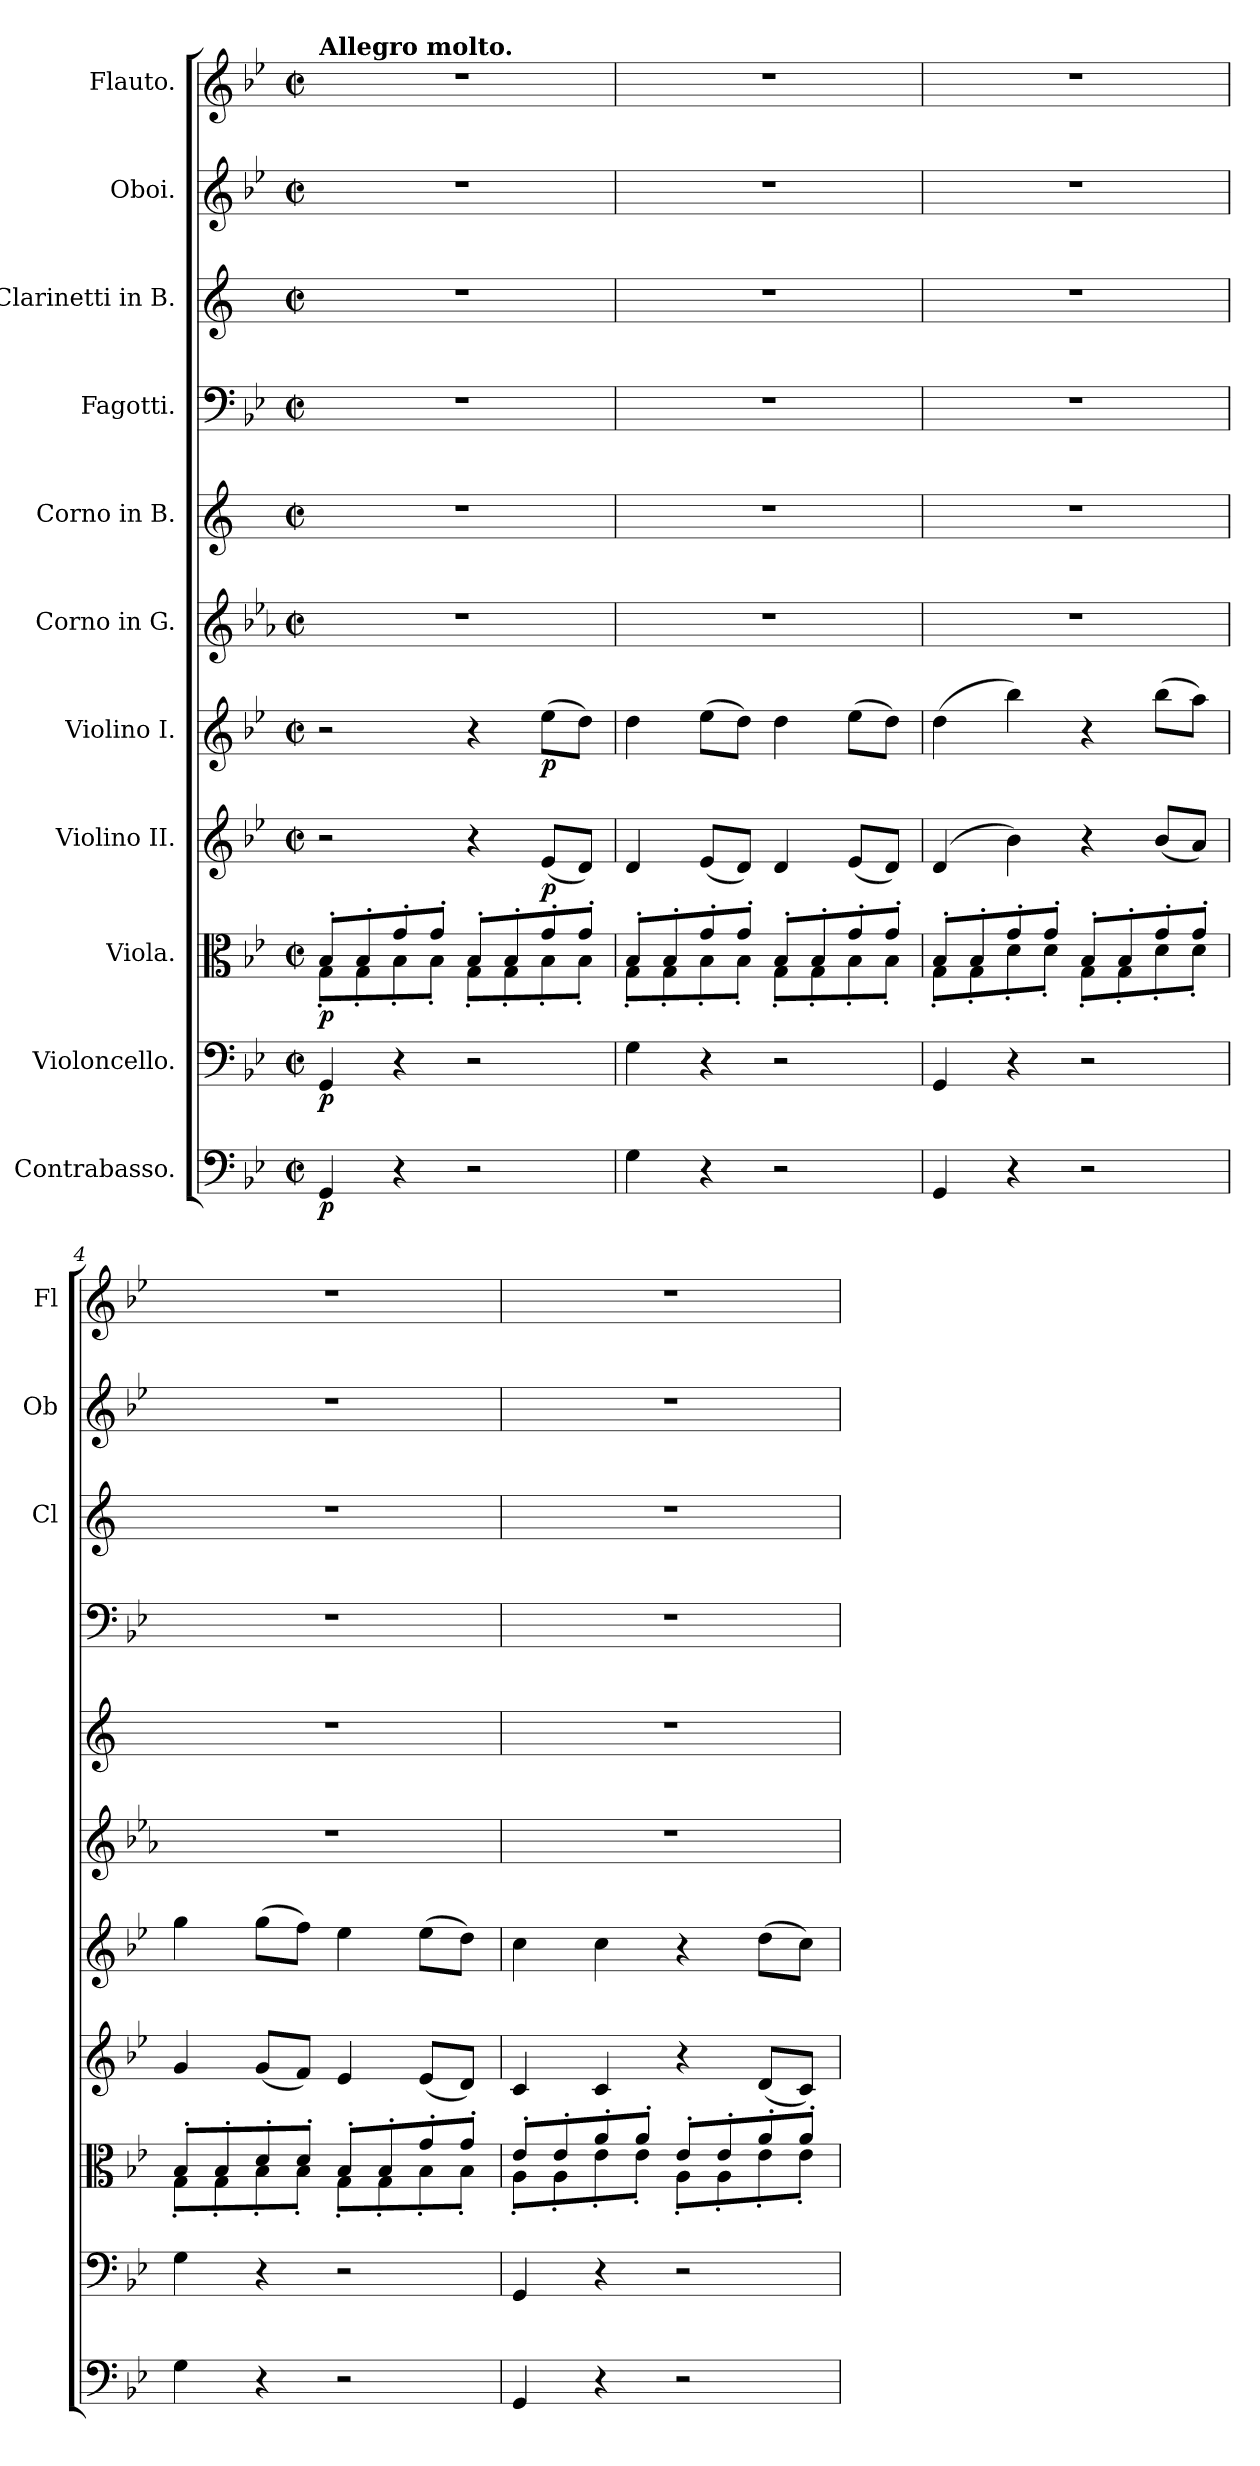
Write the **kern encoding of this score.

**kern	**dynam	**kern	**dynam	**kern	**dynam	**kern	**dynam	**kern	**dynam	**kern	**kern	**kern	**kern	**kern	**kern
*part11	*part11	*part10	*part10	*part9	*part9	*part8	*part8	*part7	*part7	*part6	*part5	*part4	*part3	*part2	*part1
*staff11	*staff11	*staff10	*staff10	*staff9	*staff9	*staff8	*staff8	*staff7	*staff7	*staff6	*staff5	*staff4	*staff3	*staff2	*staff1
*I"Contrabasso.	*	*I"Violoncello.	*	*I"Viola.	*	*I"Violino II.	*	*I"Violino I.	*	*I"Corno in G.	*I"Corno in B.	*I"Fagotti.	*I"Clarinetti in B.	*I"Oboi.	*I"Flauto.
*	*	*	*	*	*	*	*	*	*	*	*	*	*I'Cl	*I'Ob	*I'Fl
*clefF4	*	*clefF4	*	*clefC3	*	*clefG2	*	*clefG2	*	*clefG2	*clefG2	*clefF4	*clefG2	*clefG2	*clefG2
*ITrd7c12	*	*	*	*	*	*	*	*	*	*ITrd3c5	*ITrd1c2	*	*ITrd1c2	*	*
*k[b-e-]	*	*k[b-e-]	*	*k[b-e-]	*	*k[b-e-]	*	*k[b-e-]	*	*k[b-e-]	*k[b-e-]	*k[b-e-]	*k[b-e-]	*k[b-e-]	*k[b-e-]
*M2/2	*	*M2/2	*	*M2/2	*	*M2/2	*	*M2/2	*	*M2/2	*M2/2	*M2/2	*M2/2	*M2/2	*M2/2
*met(c|)	*	*met(c|)	*	*met(c|)	*	*met(c|)	*	*met(c|)	*	*met(c|)	*met(c|)	*met(c|)	*met(c|)	*met(c|)	*met(c|)
=1	=1	=1	=1	=1	=1	=1	=1	=1	=1	=1	=1	=1	=1	=1	=1
*	*	*	*	*^	*	*	*	*	*	*	*	*	*	*	*
!	!	!	!	!	!	!	!	!	!	!	!	!	!	!	!	!LO:TX:a:B:t=Allegro molto.
!	!LO:DY:b	!	!LO:DY:b	!	!	!LO:DY:b	!	!	!	!	!	!	!	!	!	!
4GGG/	p	4GG/	p	8B-'/L	8G'\L	p	2r	.	2r	.	1r	1r	1r	1r	1r	1r
.	.	.	.	8B-'/	8G'\	.	.	.	.	.	.	.	.	.	.	.
4r	.	4r	.	8g'/	8B-'\	.	.	.	.	.	.	.	.	.	.	.
.	.	.	.	8g'/J	8B-'\J	.	.	.	.	.	.	.	.	.	.	.
2r	.	2r	.	8B-'/L	8G'\L	.	4r	.	4r	.	.	.	.	.	.	.
.	.	.	.	8B-'/	8G'\	.	.	.	.	.	.	.	.	.	.	.
!	!	!	!	!	!	!	!	!LO:DY:b	!	!LO:DY:b	!	!	!	!	!	!
.	.	.	.	8g'/	8B-'\	.	(<8e-/L	p	(>8ee-\L	p	.	.	.	.	.	.
.	.	.	.	8g'/J	8B-'\J	.	8d/J)	.	8dd\J)	.	.	.	.	.	.	.
=2	=2	=2	=2	=2	=2	=2	=2	=2	=2	=2	=2	=2	=2	=2	=2	=2
4GG\	.	4G\	.	8B-'/L	8G'\L	.	4d/	.	4dd\	.	1r	1r	1r	1r	1r	1r
.	.	.	.	8B-'/	8G'\	.	.	.	.	.	.	.	.	.	.	.
4r	.	4r	.	8g'/	8B-'\	.	(<8e-/L	.	(>8ee-\L	.	.	.	.	.	.	.
.	.	.	.	8g'/J	8B-'\J	.	8d/J)	.	8dd\J)	.	.	.	.	.	.	.
2r	.	2r	.	8B-'/L	8G'\L	.	4d/	.	4dd\	.	.	.	.	.	.	.
.	.	.	.	8B-'/	8G'\	.	.	.	.	.	.	.	.	.	.	.
.	.	.	.	8g'/	8B-'\	.	(<8e-/L	.	(>8ee-\L	.	.	.	.	.	.	.
.	.	.	.	8g'/J	8B-'\J	.	8d/J)	.	8dd\J)	.	.	.	.	.	.	.
=3	=3	=3	=3	=3	=3	=3	=3	=3	=3	=3	=3	=3	=3	=3	=3	=3
4GGG/	.	4GG/	.	8B-'/L	8G'\L	.	(<4d/	.	(>4dd\	.	1r	1r	1r	1r	1r	1r
.	.	.	.	8B-'/	8G'\	.	.	.	.	.	.	.	.	.	.	.
4r	.	4r	.	8g'/	8d'\	.	4b-\)	.	4bb-\)	.	.	.	.	.	.	.
.	.	.	.	8g'/J	8d'\J	.	.	.	.	.	.	.	.	.	.	.
2r	.	2r	.	8B-'/L	8G'\L	.	4r	.	4r	.	.	.	.	.	.	.
.	.	.	.	8B-'/	8G'\	.	.	.	.	.	.	.	.	.	.	.
.	.	.	.	8g'/	8d'\	.	(<8b-/L	.	(>8bb-\L	.	.	.	.	.	.	.
.	.	.	.	8g'/J	8d'\J	.	8a/J)	.	8aa\J)	.	.	.	.	.	.	.
=4	=4	=4	=4	=4	=4	=4	=4	=4	=4	=4	=4	=4	=4	=4	=4	=4
4GG\	.	4G\	.	8B-'/L	8G'\L	.	4g/	.	4gg\	.	1r	1r	1r	1r	1r	1r
.	.	.	.	8B-'/	8G'\	.	.	.	.	.	.	.	.	.	.	.
4r	.	4r	.	8d'/	8B-'\	.	(<8g/L	.	(>8gg\L	.	.	.	.	.	.	.
.	.	.	.	8d'/J	8B-'\J	.	8f/J)	.	8ff\J)	.	.	.	.	.	.	.
2r	.	2r	.	8B-'/L	8G'\L	.	4e-/	.	4ee-\	.	.	.	.	.	.	.
.	.	.	.	8B-'/	8G'\	.	.	.	.	.	.	.	.	.	.	.
.	.	.	.	8g'/	8B-'\	.	(<8e-/L	.	(>8ee-\L	.	.	.	.	.	.	.
.	.	.	.	8g'/J	8B-'\J	.	8d/J)	.	8dd\J)	.	.	.	.	.	.	.
=5	=5	=5	=5	=5	=5	=5	=5	=5	=5	=5	=5	=5	=5	=5	=5	=5
4GGG/	.	4GG/	.	8e-'/L	8A'\L	.	4c/	.	4cc\	.	1r	1r	1r	1r	1r	1r
.	.	.	.	8e-'/	8A'\	.	.	.	.	.	.	.	.	.	.	.
4r	.	4r	.	8a'/	8e-'\	.	4c/	.	4cc\	.	.	.	.	.	.	.
.	.	.	.	8a'/J	8e-'\J	.	.	.	.	.	.	.	.	.	.	.
2r	.	2r	.	8e-'/L	8A'\L	.	4r	.	4r	.	.	.	.	.	.	.
.	.	.	.	8e-'/	8A'\	.	.	.	.	.	.	.	.	.	.	.
.	.	.	.	8a'/	8e-'\	.	(<8d/L	.	(>8dd\L	.	.	.	.	.	.	.
.	.	.	.	8a'/J	8e-'\J	.	8c/J)	.	8cc\J)	.	.	.	.	.	.	.
*	*	*	*	*v	*v	*	*	*	*	*	*	*	*	*	*	*
=	=	=	=	=	=	=	=	=	=	=	=	=	=	=	=
*-	*-	*-	*-	*-	*-	*-	*-	*-	*-	*-	*-	*-	*-	*-	*-
